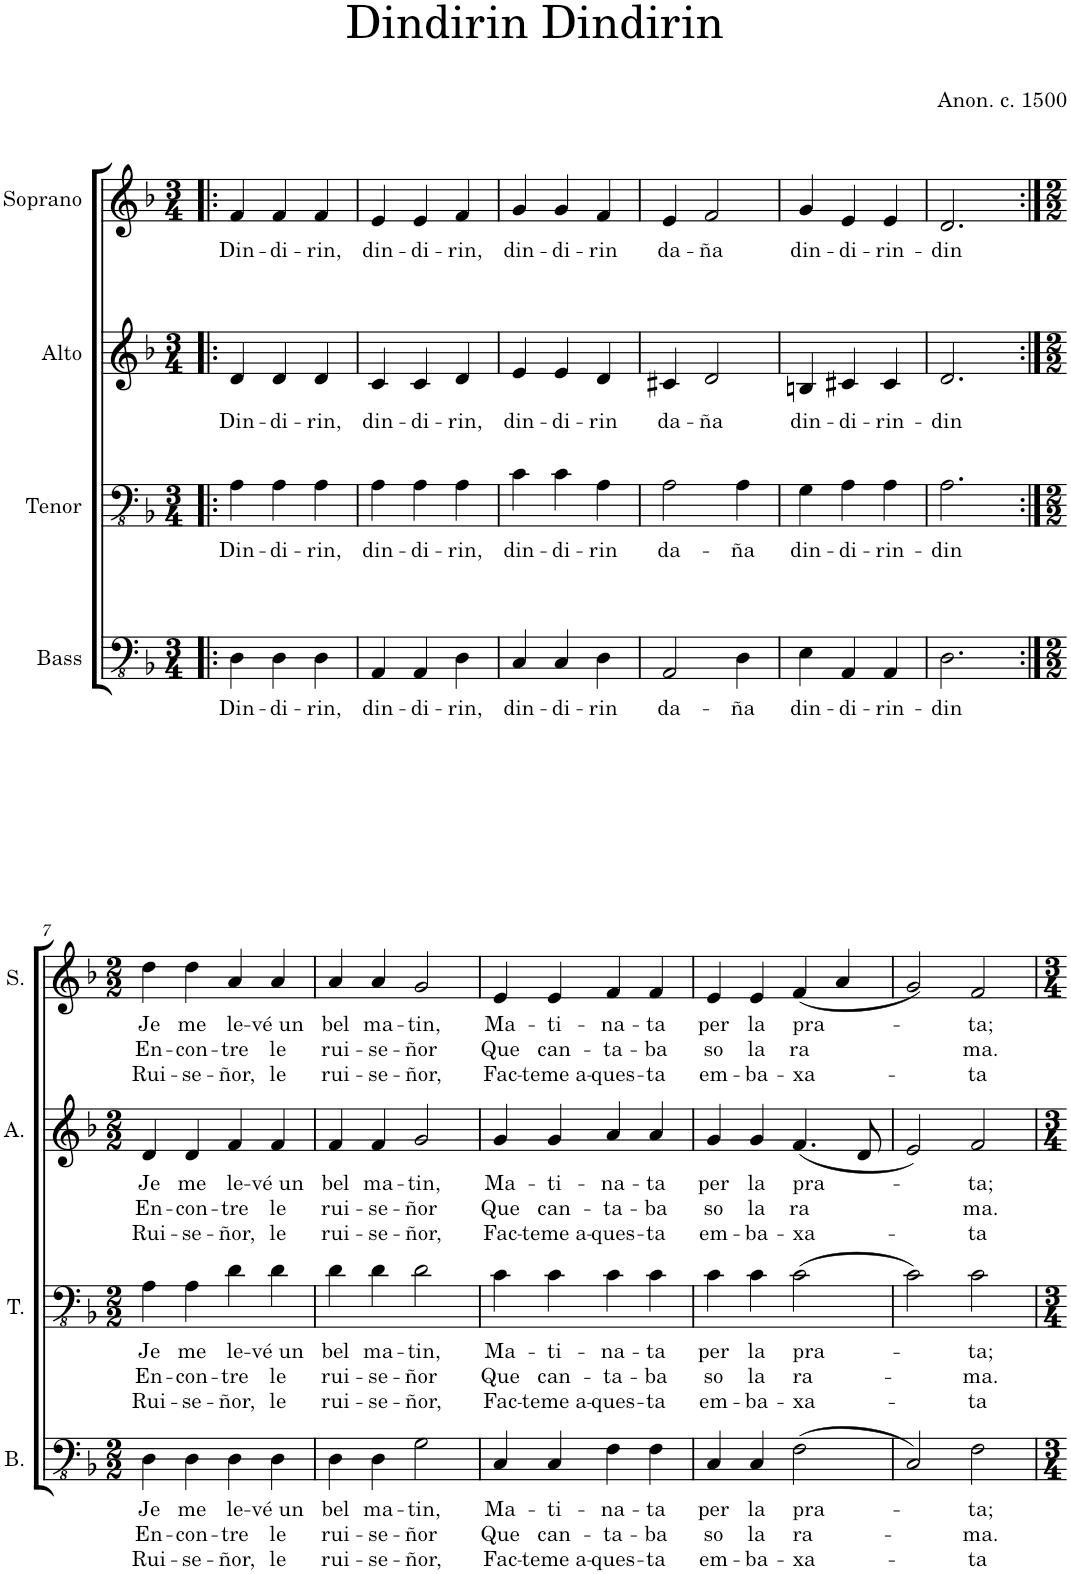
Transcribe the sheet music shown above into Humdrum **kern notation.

**kern	**text	**text	**text	**kern	**text	**text	**text	**kern	**text	**text	**text	**kern	**text	**text	**text
*part4	*part4	*part4	*part4	*part3	*part3	*part3	*part3	*part2	*part2	*part2	*part2	*part1	*part1	*part1	*part1
*staff4	*staff4	*staff4	*staff4	*staff3	*staff3	*staff3	*staff3	*staff2	*staff2	*staff2	*staff2	*staff1	*staff1	*staff1	*staff1
*I"Bass	*	*	*	*I"Tenor	*	*	*	*I"Alto	*	*	*	*I"Soprano	*	*	*
*I'B.	*	*	*	*I'T.	*	*	*	*I'A.	*	*	*	*I'S.	*	*	*
*clefFv4	*	*	*	*clefFv4	*	*	*	*clefG2	*	*	*	*clefG2	*	*	*
*k[b-]	*	*	*	*k[b-]	*	*	*	*k[b-]	*	*	*	*k[b-]	*	*	*
*M3/4	*	*	*	*M3/4	*	*	*	*M3/4	*	*	*	*M3/4	*	*	*
=1!|:	=1!|:	=1!|:	=1!|:	=1!|:	=1!|:	=1!|:	=1!|:	=1!|:	=1!|:	=1!|:	=1!|:	=1!|:	=1!|:	=1!|:	=1!|:
!	!LO:LY:b	!	!	!	!LO:LY:b	!	!	!	!LO:LY:b	!	!	!	!LO:LY:b	!	!
4DD\	Din-	.	.	4AA\	Din-	.	.	4d/	Din-	.	.	4f/	Din-	.	.
!	!LO:LY:b	!	!	!	!LO:LY:b	!	!	!	!LO:LY:b	!	!	!	!LO:LY:b	!	!
4DD\	-di-	.	.	4AA\	-di-	.	.	4d/	-di-	.	.	4f/	-di-	.	.
!	!LO:LY:b	!	!	!	!LO:LY:b	!	!	!	!LO:LY:b	!	!	!	!LO:LY:b	!	!
4DD\	-rin,	.	.	4AA\	-rin,	.	.	4d/	-rin,	.	.	4f/	-rin,	.	.
=2	=2	=2	=2	=2	=2	=2	=2	=2	=2	=2	=2	=2	=2	=2	=2
!	!LO:LY:b	!	!	!	!LO:LY:b	!	!	!	!LO:LY:b	!	!	!	!LO:LY:b	!	!
4AAA/	din-	.	.	4AA\	din-	.	.	4c/	din-	.	.	4e/	din-	.	.
!	!LO:LY:b	!	!	!	!LO:LY:b	!	!	!	!LO:LY:b	!	!	!	!LO:LY:b	!	!
4AAA/	-di-	.	.	4AA\	-di-	.	.	4c/	-di-	.	.	4e/	-di-	.	.
!	!LO:LY:b	!	!	!	!LO:LY:b	!	!	!	!LO:LY:b	!	!	!	!LO:LY:b	!	!
4DD\	-rin,	.	.	4AA\	-rin,	.	.	4d/	-rin,	.	.	4f/	-rin,	.	.
=3	=3	=3	=3	=3	=3	=3	=3	=3	=3	=3	=3	=3	=3	=3	=3
!	!LO:LY:b	!	!	!	!LO:LY:b	!	!	!	!LO:LY:b	!	!	!	!LO:LY:b	!	!
4CC/	din-	.	.	4C\	din-	.	.	4e/	din-	.	.	4g/	din-	.	.
!	!LO:LY:b	!	!	!	!LO:LY:b	!	!	!	!LO:LY:b	!	!	!	!LO:LY:b	!	!
4CC/	-di-	.	.	4C\	-di-	.	.	4e/	-di-	.	.	4g/	-di-	.	.
!	!LO:LY:b	!	!	!	!LO:LY:b	!	!	!	!LO:LY:b	!	!	!	!LO:LY:b	!	!
4DD\	-rin	.	.	4AA\	-rin	.	.	4d/	-rin	.	.	4f/	-rin	.	.
=4	=4	=4	=4	=4	=4	=4	=4	=4	=4	=4	=4	=4	=4	=4	=4
!	!LO:LY:b	!	!	!	!LO:LY:b	!	!	!	!LO:LY:b	!	!	!	!LO:LY:b	!	!
2AAA/	da-	.	.	2AA\	da-	.	.	4c#X/	da-	.	.	4e/	da-	.	.
!	!	!	!	!	!	!	!	!	!LO:LY:b	!	!	!	!LO:LY:b	!	!
.	.	.	.	.	.	.	.	2d/	-ña	.	.	2f/	-ña	.	.
!	!LO:LY:b	!	!	!	!LO:LY:b	!	!	!	!	!	!	!	!	!	!
4DD\	-ña	.	.	4AA\	-ña	.	.	.	.	.	.	.	.	.	.
=5	=5	=5	=5	=5	=5	=5	=5	=5	=5	=5	=5	=5	=5	=5	=5
!	!LO:LY:b	!	!	!	!LO:LY:b	!	!	!	!LO:LY:b	!	!	!	!LO:LY:b	!	!
4EE\	din-	.	.	4GG\	din-	.	.	4Bn/	din-	.	.	4g/	din-	.	.
!	!LO:LY:b	!	!	!	!LO:LY:b	!	!	!	!LO:LY:b	!	!	!	!LO:LY:b	!	!
4AAA/	-di-	.	.	4AA\	-di-	.	.	4c#X/	-di-	.	.	4e/	-di-	.	.
!	!LO:LY:b	!	!	!	!LO:LY:b	!	!	!	!LO:LY:b	!	!	!	!LO:LY:b	!	!
4AAA/	-rin-	.	.	4AA\	-rin-	.	.	4c#/	-rin-	.	.	4e/	-rin-	.	.
=6	=6	=6	=6	=6	=6	=6	=6	=6	=6	=6	=6	=6	=6	=6	=6
!	!LO:LY:b	!	!	!	!LO:LY:b	!	!	!	!LO:LY:b	!	!	!	!LO:LY:b	!	!
2.DD\	-din	.	.	2.AA\	-din	.	.	2.d/	-din	.	.	2.d/	-din	.	.
!!LO:LB:g=z
=7:|!	=7:|!	=7:|!	=7:|!	=7:|!	=7:|!	=7:|!	=7:|!	=7:|!	=7:|!	=7:|!	=7:|!	=7:|!	=7:|!	=7:|!	=7:|!
*M2/2	*	*	*	*M2/2	*	*	*	*M2/2	*	*	*	*M2/2	*	*	*
!	!LO:LY:b	!LO:LY:b	!LO:LY:b	!	!LO:LY:b	!LO:LY:b	!LO:LY:b	!	!LO:LY:b	!LO:LY:b	!LO:LY:b	!	!LO:LY:b	!LO:LY:b	!LO:LY:b
4DD\	Je	En-	Rui-	4AA\	Je	En-	Rui-	4d/	Je	En-	Rui-	4dd\	Je	En-	Rui-
!	!LO:LY:b	!LO:LY:b	!LO:LY:b	!	!LO:LY:b	!LO:LY:b	!LO:LY:b	!	!LO:LY:b	!LO:LY:b	!LO:LY:b	!	!LO:LY:b	!LO:LY:b	!LO:LY:b
4DD\	me	-con-	-se-	4AA\	me	-con-	-se-	4d/	me	-con-	-se-	4dd\	me	-con-	-se-
!	!LO:LY:b	!LO:LY:b	!LO:LY:b	!	!LO:LY:b	!LO:LY:b	!LO:LY:b	!	!LO:LY:b	!LO:LY:b	!LO:LY:b	!	!LO:LY:b	!LO:LY:b	!LO:LY:b
4DD\	le-	-tre	-ñor,	4D\	le-	-tre	-ñor,	4f/	le-	-tre	-ñor,	4a/	le-	-tre	-ñor,
!	!LO:LY:b	!LO:LY:b	!LO:LY:b	!	!LO:LY:b	!LO:LY:b	!LO:LY:b	!	!LO:LY:b	!LO:LY:b	!LO:LY:b	!	!LO:LY:b	!LO:LY:b	!LO:LY:b
4DD\	-vé un	le	le	4D\	-vé un	le	le	4f/	-vé un	le	le	4a/	-vé un	le	le
=8	=8	=8	=8	=8	=8	=8	=8	=8	=8	=8	=8	=8	=8	=8	=8
!	!LO:LY:b	!LO:LY:b	!LO:LY:b	!	!LO:LY:b	!LO:LY:b	!LO:LY:b	!	!LO:LY:b	!LO:LY:b	!LO:LY:b	!	!LO:LY:b	!LO:LY:b	!LO:LY:b
4DD\	bel	rui-	rui-	4D\	bel	rui-	rui-	4f/	bel	rui-	rui-	4a/	bel	rui-	rui-
!	!LO:LY:b	!LO:LY:b	!LO:LY:b	!	!LO:LY:b	!LO:LY:b	!LO:LY:b	!	!LO:LY:b	!LO:LY:b	!LO:LY:b	!	!LO:LY:b	!LO:LY:b	!LO:LY:b
4DD\	ma-	-se-	-se-	4D\	ma-	-se-	-se-	4f/	ma-	-se-	-se-	4a/	ma-	-se-	-se-
!	!LO:LY:b	!LO:LY:b	!LO:LY:b	!	!LO:LY:b	!LO:LY:b	!LO:LY:b	!	!LO:LY:b	!LO:LY:b	!LO:LY:b	!	!LO:LY:b	!LO:LY:b	!LO:LY:b
2GG\	-tin,	-ñor	-ñor,	2D\	-tin,	-ñor	-ñor,	2g/	-tin,	-ñor	-ñor,	2g/	-tin,	-ñor	-ñor,
=9	=9	=9	=9	=9	=9	=9	=9	=9	=9	=9	=9	=9	=9	=9	=9
!	!LO:LY:b	!LO:LY:b	!LO:LY:b	!	!LO:LY:b	!LO:LY:b	!LO:LY:b	!	!LO:LY:b	!LO:LY:b	!LO:LY:b	!	!LO:LY:b	!LO:LY:b	!LO:LY:b
4CC/	Ma-	Que	Fac-	4C\	Ma-	Que	Fac-	4g/	Ma-	Que	Fac-	4e/	Ma-	Que	Fac-
!	!LO:LY:b	!LO:LY:b	!LO:LY:b	!	!LO:LY:b	!LO:LY:b	!LO:LY:b	!	!LO:LY:b	!LO:LY:b	!LO:LY:b	!	!LO:LY:b	!LO:LY:b	!LO:LY:b
4CC/	-ti-	can-	-teme a-	4C\	-ti-	can-	-teme a-	4g/	-ti-	can-	-teme a-	4e/	-ti-	can-	-teme a-
!	!LO:LY:b	!LO:LY:b	!LO:LY:b	!	!LO:LY:b	!LO:LY:b	!LO:LY:b	!	!LO:LY:b	!LO:LY:b	!LO:LY:b	!	!LO:LY:b	!LO:LY:b	!LO:LY:b
4FF\	-na-	-ta-	-ques-	4C\	-na-	-ta-	-ques-	4a/	-na-	-ta-	-ques-	4f/	-na-	-ta-	-ques-
!	!LO:LY:b	!LO:LY:b	!LO:LY:b	!	!LO:LY:b	!LO:LY:b	!LO:LY:b	!	!LO:LY:b	!LO:LY:b	!LO:LY:b	!	!LO:LY:b	!LO:LY:b	!LO:LY:b
4FF\	-ta	-ba	-ta	4C\	-ta	-ba	-ta	4a/	-ta	-ba	-ta	4f/	-ta	-ba	-ta
=10	=10	=10	=10	=10	=10	=10	=10	=10	=10	=10	=10	=10	=10	=10	=10
!	!LO:LY:b	!LO:LY:b	!LO:LY:b	!	!LO:LY:b	!LO:LY:b	!LO:LY:b	!	!LO:LY:b	!LO:LY:b	!LO:LY:b	!	!LO:LY:b	!LO:LY:b	!LO:LY:b
4CC/	per	so	em-	4C\	per	so	em-	4g/	per	so	em-	4e/	per	so	em-
!	!LO:LY:b	!LO:LY:b	!LO:LY:b	!	!LO:LY:b	!LO:LY:b	!LO:LY:b	!	!LO:LY:b	!LO:LY:b	!LO:LY:b	!	!LO:LY:b	!LO:LY:b	!LO:LY:b
4CC/	la	la	-ba-	4C\	la	la	-ba-	4g/	la	la	-ba-	4e/	la	la	-ba-
!	!LO:LY:b	!LO:LY:b	!LO:LY:b	!	!LO:LY:b	!LO:LY:b	!LO:LY:b	!	!LO:LY:b	!LO:LY:b	!LO:LY:b	!	!LO:LY:b	!LO:LY:b	!LO:LY:b
(2FF\	pra-	ra-	-xa-	(2C\	pra-	ra-	-xa-	(4.f/	pra-	ra	-xa-	(4f/	pra-	ra	-xa-
.	.	.	.	.	.	.	.	.	.	.	.	4a/)	.	.	.
.	.	.	.	.	.	.	.	8d/)	.	.	.	.	.	.	.
=11	=11	=11	=11	=11	=11	=11	=11	=11	=11	=11	=11	=11	=11	=11	=11
2CC/)	.	.	.	2C\)	.	.	.	2e/	.	.	.	2g/	.	.	.
!	!LO:LY:b	!LO:LY:b	!LO:LY:b	!	!LO:LY:b	!LO:LY:b	!LO:LY:b	!	!LO:LY:b	!LO:LY:b	!LO:LY:b	!	!LO:LY:b	!LO:LY:b	!LO:LY:b
2FF\	-ta;	-ma.	-ta	2C\	-ta;	-ma.	-ta	2f/	-ta;	-ma.	-ta	2f/	-ta;	-ma.	-ta
=	=	=	=	=	=	=	=	=	=	=	=	=	=	=	=
*-	*-	*-	*-	*-	*-	*-	*-	*-	*-	*-	*-	*-	*-	*-	*-
